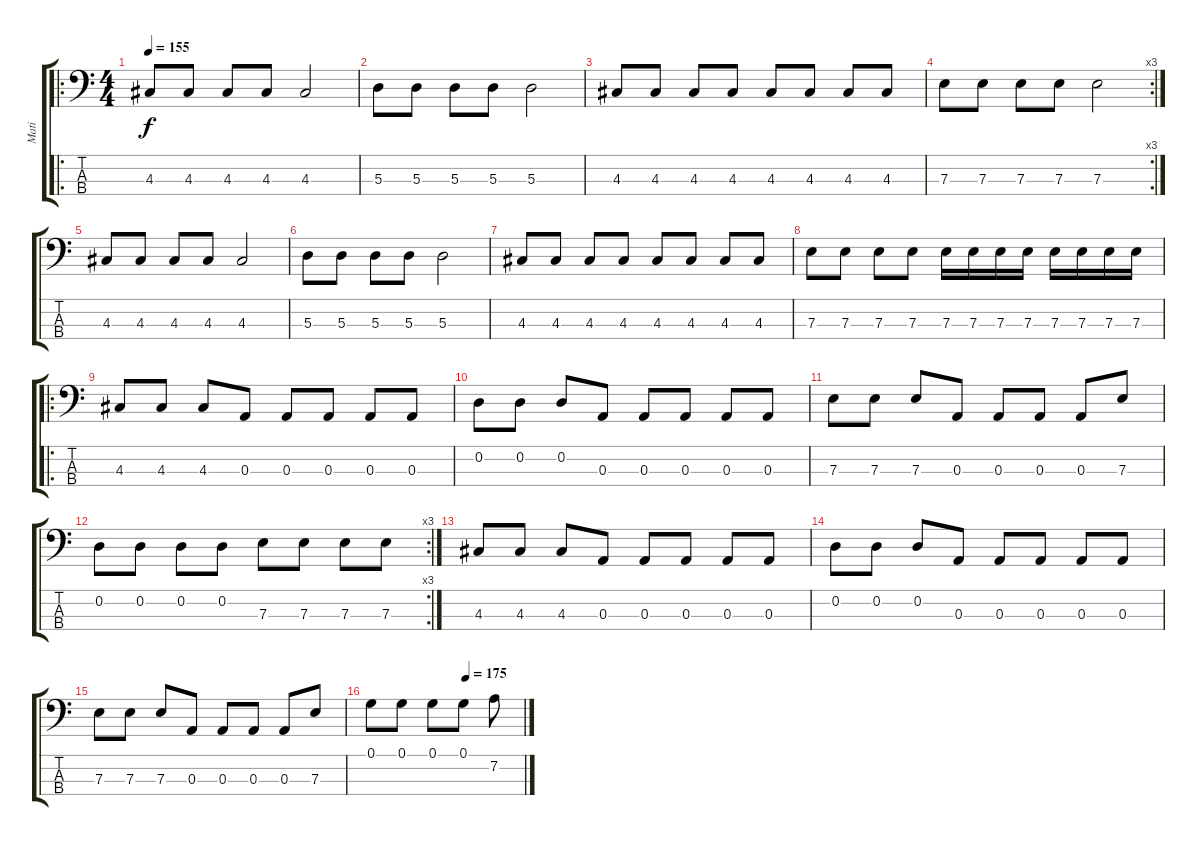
\track ("Mati" "Mati") {instrument electricbasspick}
\staff {score tabs}
\tuning (G2 D2 A1 E1) {hide}
\ro
\ts (4 4)
\tempo 155
\clef f4
\ks c
4.3.8{dy f instrument electricbasspick} 4.3.8 4.3.8 4.3.8 4.3.2 |
5.3.8 5.3.8 5.3.8 5.3.8 5.3.2 |
4.3.8 4.3.8 4.3.8 4.3.8 4.3.8 4.3.8 4.3.8 4.3.8 |
\rc 3
7.3.8 7.3.8 7.3.8 7.3.8 7.3.2 |
4.3.8 4.3.8 4.3.8 4.3.8 4.3.2 |
5.3.8 5.3.8 5.3.8 5.3.8 5.3.2 |
4.3.8 4.3.8 4.3.8 4.3.8 4.3.8 4.3.8 4.3.8 4.3.8 |
7.3.8 7.3.8 7.3.8 7.3.8 7.3.16 7.3.16 7.3.16 7.3.16 7.3.16 7.3.16 7.3.16 7.3.16 |
\ro
4.3.8 4.3.8 4.3.8 0.3.8 0.3.8 0.3.8 0.3.8 0.3.8 |
0.2.8 0.2.8 0.2.8 0.3.8 0.3.8 0.3.8 0.3.8 0.3.8 |
7.3.8 7.3.8 7.3.8 0.3.8 0.3.8 0.3.8 0.3.8 7.3.8 |
\rc 3
0.2.8 0.2.8 0.2.8 0.2.8 7.3.8 7.3.8 7.3.8 7.3.8 |
4.3.8 4.3.8 4.3.8 0.3.8 0.3.8 0.3.8 0.3.8 0.3.8 |
0.2.8 0.2.8 0.2.8 0.3.8 0.3.8 0.3.8 0.3.8 0.3.8 |
7.3.8 7.3.8 7.3.8 0.3.8 0.3.8 0.3.8 0.3.8 7.3.8 |
\tempo (175 0.625)
0.1.8 0.1.8 0.1.8 0.1.8 7.2.8
